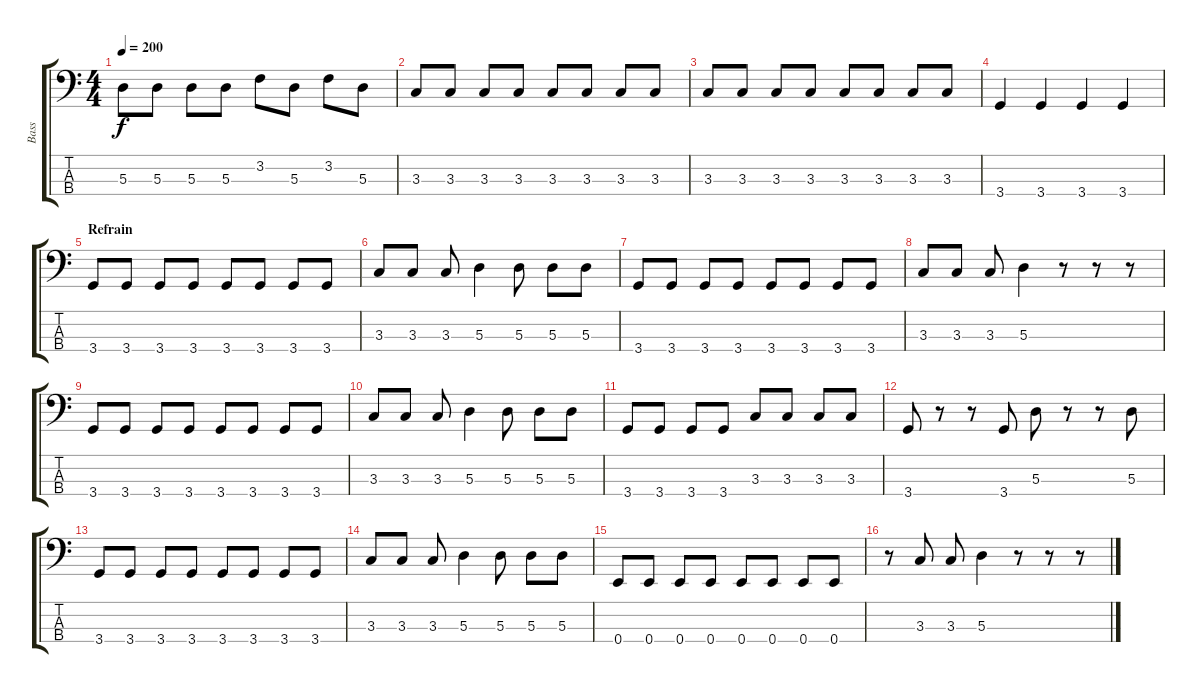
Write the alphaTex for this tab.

\track ("Bass" "Bass") {instrument electricbassfinger}
\staff {score tabs}
\tuning (G2 D2 A1 E1) {hide}
\ts (4 4)
\tempo 200
\clef f4
\ks c
5.3.8{dy f} 5.3.8 5.3.8 5.3.8 3.2.8 5.3.8 3.2.8 5.3.8 |
3.3.8 3.3.8 3.3.8 3.3.8 3.3.8 3.3.8 3.3.8 3.3.8 |
3.3.8 3.3.8 3.3.8 3.3.8 3.3.8 3.3.8 3.3.8 3.3.8 |
3.4.4 3.4.4 3.4.4 3.4.4 |
\section ("" "Refrain")
3.4.8 3.4.8 3.4.8 3.4.8 3.4.8 3.4.8 3.4.8 3.4.8 |
3.3.8 3.3.8 3.3.8 5.3.4 5.3.8 5.3.8 5.3.8 |
3.4.8 3.4.8 3.4.8 3.4.8 3.4.8 3.4.8 3.4.8 3.4.8 |
3.3.8 3.3.8 3.3.8 5.3.4 r.8 r.8 r.8 |
3.4.8 3.4.8 3.4.8 3.4.8 3.4.8 3.4.8 3.4.8 3.4.8 |
3.3.8 3.3.8 3.3.8 5.3.4 5.3.8 5.3.8 5.3.8 |
3.4.8 3.4.8 3.4.8 3.4.8 3.3.8 3.3.8 3.3.8 3.3.8 |
3.4.8 r.8 r.8 3.4.8 5.3.8 r.8 r.8 5.3.8 |
3.4.8 3.4.8 3.4.8 3.4.8 3.4.8 3.4.8 3.4.8 3.4.8 |
3.3.8 3.3.8 3.3.8 5.3.4 5.3.8 5.3.8 5.3.8 |
0.4.8 0.4.8 0.4.8 0.4.8 0.4.8 0.4.8 0.4.8 0.4.8 |
r.8 3.3.8 3.3.8 5.3.4 r.8 r.8 r.8
